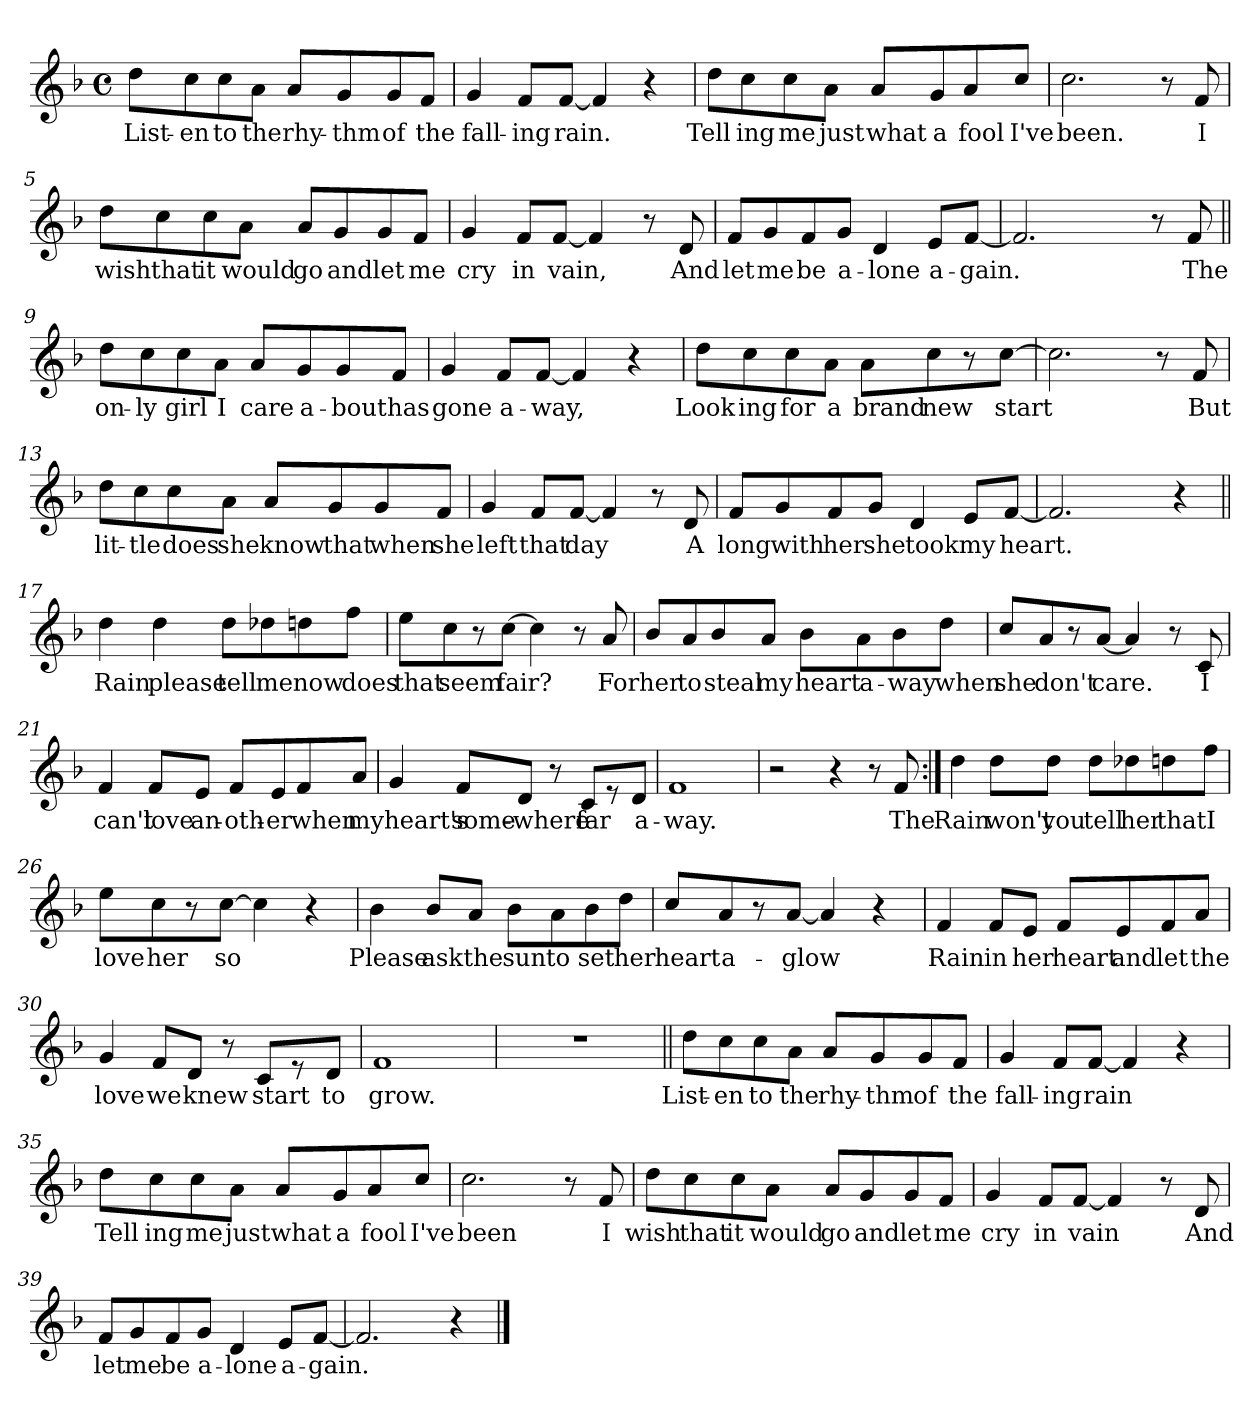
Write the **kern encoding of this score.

**kern	**text
*part1	*part1
*staff1	*staff1
*clefG2	*
*k[b-]	*
*F:	*
*M4/4	*
*met(c)	*
=1	=1
8dd\L	List-
8cc\	-en
8cc\	to
8a\J	the
8a/L	rhy-
8g/	-thm
8g/	of
8f/J	the
=2	=2
4g/	fall-
8f/L	-ing
[8f/J	rain.
4f/]	.
4r	.
=3	=3
8dd\L	Tell
8cc\	-ing
8cc\	me
8a\J	just
8a/L	what
8g/	a
8a/	fool
8cc/J	I've
!!LO:LB:g=z
=4	=4
2.cc\	been.
8r	.
8f/	I
=5	=5
8dd\L	wish
8cc\	that
8cc\	it
8a\J	would
8a/L	go
8g/	and
8g/	let
8f/J	me
=6	=6
4g/	cry
8f/L	in
[8f/J	vain,
4f/]	.
8r	.
8d/	And
=7	=7
8f/L	let
8g/	me
8f/	be
8g/J	a-
4d/	-lone
8e/L	a-
[8f/J	-gain.
=8	=8
*^	*
2.f/]	2ryy	.
.	2ryy	.
8r	.	.
8f/	.	The
*v	*v	*
!!LO:LB:g=z
=9||	=9||
8dd\L	on-
8cc\	-ly
8cc\	girl
8a\J	I
8a/L	care
8g/	a-
8g/	-bout
8f/J	has
=10	=10
4g/	gone
8f/L	a-
[8f/J	-way,
4f/]	.
4r	.
=11	=11
8dd\L	Look
8cc\	-ing
8cc\	for
8a\J	a
8a\L	brand
8cc\	new
8r	.
[8cc\J	start
=12	=12
2.cc\]	.
8r	.
8f/	But
!!LO:LB:g=z
=13	=13
8dd\L	lit-
8cc\	-tle
8cc\	does
8a\J	she
8a/L	know
8g/	that
8g/	when
8f/J	she
=14	=14
4g/	left
8f/L	that
[8f/J	day
4f/]	.
8r	.
8d/	A
=15	=15
8f/L	-long
8g/	with
8f/	her
8g/J	she
4d/	took
8e/L	my
[8f/J	heart.
=16	=16
*^	*
2.f/]	2ryy	.
.	2ryy	.
4r	.	.
*v	*v	*
!!LO:LB:g=z
=17||	=17||
4dd\	Rain
4dd\	please
8dd\L	tell
8dd-X\	me
8ddn\	now
8ff\J	does
=18	=18
8ee\L	that
8cc\	seem
8r	.
[8cc\J	fair?
4cc\]	.
8r	.
8a/	For
=19	=19
8b-/L	her
8a/	to
8b-/	steal
8a/J	my
8b-\L	heart
8a\	a-
8b-\	-way
8dd\J	when
!!LO:LB:g=z
=20	=20
8cc/L	she
8a/	don't
8r	.
[8a/J	care.
4a/]	.
8r	.
8c/	I
=21	=21
4f/	can't
8f/L	love
8e/J	an-
8f/L	-oth-
8e/	-er
8f/	when
8a/J	my
=22	=22
4g/	heart's
8f/L	some-
8d/J	-where
8r	.
8c/L	far
8r	.
8d/J	a-
=23	=23
1f	-way.
=24	=24
2r	.
4r	.
8r	.
8f/	The
!!LO:LB:g=z
=25:|!	=25:|!
4dd\	Rain
8dd\L	won't
8dd\J	you
8dd\L	tell
8dd-X\	her
8ddn\	that
8ff\J	I
=26	=26
8ee\L	love
8cc\	her
8r	.
[8cc\J	so
4cc\]	.
4r	.
=27	=27
4b-\	Please
8b-/L	ask
8a/J	the
8b-\L	sun
8a\	to
8b-\	set
8dd\J	her
=28	=28
8cc/L	heart
8a/	a-
8r	.
[8a/J	-glow
4a/]	.
4r	.
!!LO:LB:g=z
=29	=29
4f/	Rain
8f/L	in
8e/J	her
8f/L	heart
8e/	and
8f/	let
8a/J	the
=30	=30
4g/	love
8f/L	we
8d/J	knew
8r	.
8c/L	start
8r	.
8d/J	to
=31	=31
1f	grow.
=32	=32
*^	*
1r	2ryy	.
.	2ryy	.
*v	*v	*
!!LO:PB:g=z
=33||	=33||
8dd\L	List-
8cc\	-en
8cc\	to
8a\J	the
8a/L	rhy-
8g/	-thm
8g/	of
8f/J	the
=34	=34
4g/	fall-
8f/L	-ing
[8f/J	rain
4f/]	.
4r	.
=35	=35
8dd\L	Tell
8cc\	-ing
8cc\	me
8a\J	just
8a/L	what
8g/	a
8a/	fool
8cc/J	I've
=36	=36
2.cc\	been
8r	.
8f/	I
!!LO:LB:g=z
=37	=37
8dd\L	wish
8cc\	that
8cc\	it
8a\J	would
8a/L	go
8g/	and
8g/	let
8f/J	me
=38	=38
4g/	cry
8f/L	in
[8f/J	vain
4f/]	.
8r	.
8d/	And
=39	=39
8f/L	let
8g/	me
8f/	be
8g/J	a-
4d/	-lone
8e/L	a-
[8f/J	-gain.
=40	=40
2.f/]	.
4r	.
==	==
*-	*-
